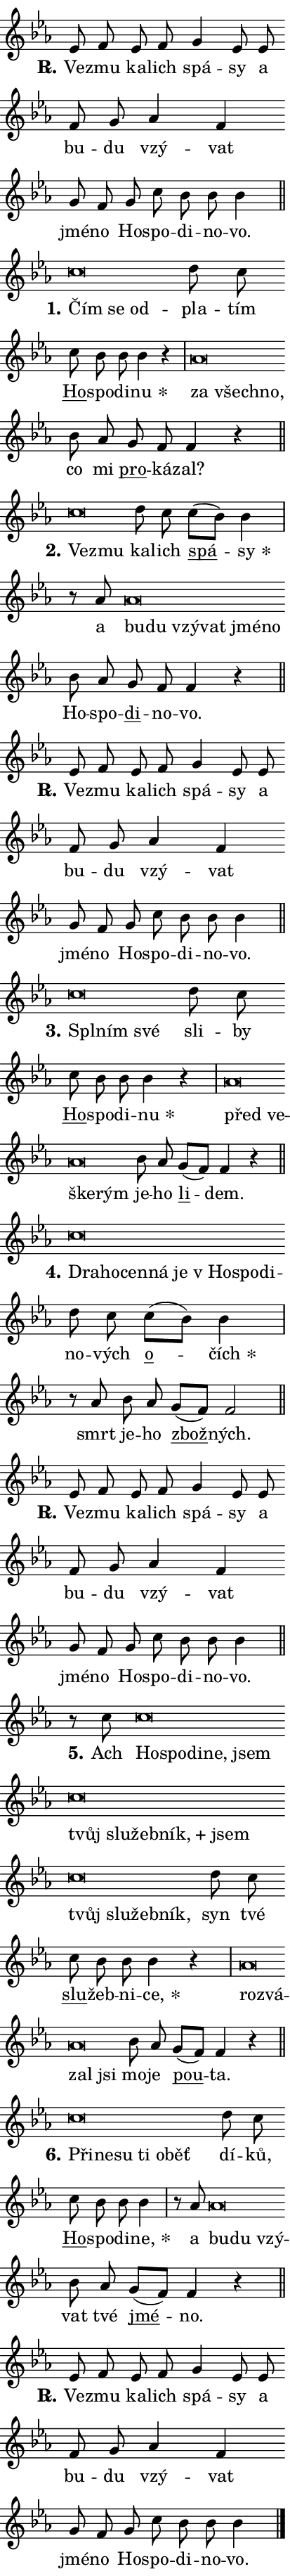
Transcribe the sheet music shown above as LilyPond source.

\version "2.24.0"
\header { tagline = "" }
\paper {
  indent = 0\cm
  top-margin = 0\cm
  right-margin = 0.13\cm % to fit lyric hyphens
  bottom-margin = 0\cm
  left-margin = 0\cm
  paper-width = 7\cm
  page-breaking = #ly:one-page-breaking
  system-system-spacing.basic-distance = #11
  score-system-spacing.basic-distance = #11
  ragged-last = ##f
}


%% Author: Thomas Morley
%% https://lists.gnu.org/archive/html/lilypond-user/2020-05/msg00002.html
#(define (line-position grob)
"Returns position of @var[grob} in current system:
   @code{'start}, if at first time-step
   @code{'end}, if at last time-step
   @code{'middle} otherwise
"
  (let* ((col (ly:item-get-column grob))
         (ln (ly:grob-object col 'left-neighbor))
         (rn (ly:grob-object col 'right-neighbor))
         (col-to-check-left (if (ly:grob? ln) ln col))
         (col-to-check-right (if (ly:grob? rn) rn col))
         (break-dir-left
           (and
             (ly:grob-property col-to-check-left 'non-musical #f)
             (ly:item-break-dir col-to-check-left)))
         (break-dir-right
           (and
             (ly:grob-property col-to-check-right 'non-musical #f)
             (ly:item-break-dir col-to-check-right))))
        (cond ((eqv? 1 break-dir-left) 'start)
              ((eqv? -1 break-dir-right) 'end)
              (else 'middle))))

#(define (tranparent-at-line-position vctor)
  (lambda (grob)
  "Relying on @code{line-position} select the relevant enry from @var{vctor}.
Used to determine transparency,"
    (case (line-position grob)
      ((end) (not (vector-ref vctor 0)))
      ((middle) (not (vector-ref vctor 1)))
      ((start) (not (vector-ref vctor 2))))))

noteHeadBreakVisibility =
#(define-music-function (break-visibility)(vector?)
"Makes @code{NoteHead}s transparent relying on @var{break-visibility}"
#{
  \override NoteHead.transparent =
    #(tranparent-at-line-position break-visibility)
#})

#(define delete-ledgers-for-transparent-note-heads
  (lambda (grob)
    "Reads whether a @code{NoteHead} is transparent.
If so this @code{NoteHead} is removed from @code{'note-heads} from
@var{grob}, which is supposed to be @code{LedgerLineSpanner}.
As a result ledgers are not printed for this @code{NoteHead}"
    (let* ((nhds-array (ly:grob-object grob 'note-heads))
           (nhds-list
             (if (ly:grob-array? nhds-array)
                 (ly:grob-array->list nhds-array)
                 '()))
           ;; Relies on the transparent-property being done before
           ;; Staff.LedgerLineSpanner.after-line-breaking is executed.
           ;; This is fragile ...
           (to-keep
             (remove
               (lambda (nhd)
                 (ly:grob-property nhd 'transparent #f))
               nhds-list)))
      ;; TODO find a better method to iterate over grob-arrays, similiar
      ;; to filter/remove etc for lists
      ;; For now rebuilt from scratch
      (set! (ly:grob-object grob 'note-heads)  '())
      (for-each
        (lambda (nhd)
          (ly:pointer-group-interface::add-grob grob 'note-heads nhd))
        to-keep))))

squashNotes = {
  \override NoteHead.X-extent = #'(-0.2 . 0.2)
  \override NoteHead.Y-extent = #'(-0.75 . 0)
  \override NoteHead.stencil =
    #(lambda (grob)
       (let ((pos (ly:grob-property grob 'staff-position)))
         (begin
           (if (< pos -7) (display "ERROR: Lower brevis then expected\n") (display "OK: Expected brevis position\n"))
           (if (<= pos -6) ly:text-interface::print ly:note-head::print))))
}
unSquashNotes = {
  \revert NoteHead.X-extent
  \revert NoteHead.Y-extent
  \revert NoteHead.stencil
}

hideNotes = \noteHeadBreakVisibility #begin-of-line-visible
unHideNotes = \noteHeadBreakVisibility #all-visible

% work-around for resetting accidentals
% https://lilypond.org/doc/v2.23/Documentation/notation/displaying-rhythms#unmetered-music
cadenzaMeasure = {
  \cadenzaOff
  \partial 1024 s1024
  \cadenzaOn
}

#(define-markup-command (accent layout props text) (markup?)
  "Underline accented syllable"
  (interpret-markup layout props
    #{\markup \override #'(offset . 4.3) \underline { #text }#}))

responsum = \markup \concat {
  "R" \hspace #-1.05 \path #0.1 #'((moveto 0 0.07) (lineto 0.9 0.8)) \hspace #0.05 "."
}

spaceSize = #0.6828661417322834 % exact space size for TeX Gyre Schola

\layout {
  \context {
    \Staff
    \remove "Time_signature_engraver"
    \override LedgerLineSpanner.after-line-breaking = #delete-ledgers-for-transparent-note-heads
  }
  \context {
    \Lyrics {
      \override LyricSpace.minimum-distance = \spaceSize
      \override LyricText.font-name = #"TeX Gyre Schola"
      \override LyricText.font-size = 1
      \override StanzaNumber.font-name = #"TeX Gyre Schola Bold"
      \override StanzaNumber.font-size = 1
    }
  }
  \context {
    \Score 
    \override NoteHead.text =
      #(lambda (grob) 
        (let ((pos (ly:grob-property grob 'staff-position)))
          #{\markup {
            \combine
              \halign #-0.55 \raise #(if (= pos -6) 0 0.5) \override #'(thickness . 2) \draw-line #'(3.2 . 0)
              \musicglyph "noteheads.sM1"
          }#}))
  }
}

% magnetic-lyrics.ily
%
%   written by
%     Jean Abou Samra <jean@abou-samra.fr>
%     Werner Lemberg <wl@gnu.org>
%
%   adapted by
%     Jiri Hon <jiri.hon@gmail.com>
%
% Version 2022-Apr-15

% https://www.mail-archive.com/lilypond-user@gnu.org/msg149350.html

#(define (Left_hyphen_pointer_engraver context)
   "Collect syllable-hyphen-syllable occurrences in lyrics and store
them in properties.  This engraver only looks to the left.  For
example, if the lyrics input is @code{foo -- bar}, it does the
following.

@itemize @bullet
@item
Set the @code{text} property of the @code{LyricHyphen} grob between
@q{foo} and @q{bar} to @code{foo}.

@item
Set the @code{left-hyphen} property of the @code{LyricText} grob with
text @q{foo} to the @code{LyricHyphen} grob between @q{foo} and
@q{bar}.
@end itemize

Use this auxiliary engraver in combination with the
@code{lyric-@/text::@/apply-@/magnetic-@/offset!} hook."
   (let ((hyphen #f)
         (text #f))
     (make-engraver
      (acknowledgers
       ((lyric-syllable-interface engraver grob source-engraver)
        (set! text grob)))
      (end-acknowledgers
       ((lyric-hyphen-interface engraver grob source-engraver)
        ;(when (not (grob::has-interface grob 'lyric-space-interface))
          (set! hyphen grob)));)
      ((stop-translation-timestep engraver)
       (when (and text hyphen)
         (ly:grob-set-object! text 'left-hyphen hyphen))
       (set! text #f)
       (set! hyphen #f)))))

#(define (lyric-text::apply-magnetic-offset! grob)
   "If the space between two syllables is less than the value in
property @code{LyricText@/.details@/.squash-threshold}, move the right
syllable to the left so that it gets concatenated with the left
syllable.

Use this function as a hook for
@code{LyricText@/.after-@/line-@/breaking} if the
@code{Left_@/hyphen_@/pointer_@/engraver} is active."
   (let ((hyphen (ly:grob-object grob 'left-hyphen #f)))
     (when hyphen
       (let ((left-text (ly:spanner-bound hyphen LEFT)))
         (when (grob::has-interface left-text 'lyric-syllable-interface)
           (let* ((common (ly:grob-common-refpoint grob left-text X))
                  (this-x-ext (ly:grob-extent grob common X))
                  (left-x-ext
                   (begin
                     ;; Trigger magnetism for left-text.
                     (ly:grob-property left-text 'after-line-breaking)
                     (ly:grob-extent left-text common X)))
                  ;; `delta` is the gap width between two syllables.
                  (delta (- (interval-start this-x-ext)
                            (interval-end left-x-ext)))
                  (details (ly:grob-property grob 'details))
                  (threshold (assoc-get 'squash-threshold details 0.2)))
             (when (< delta threshold)
               (let* (;; We have to manipulate the input text so that
                      ;; ligatures crossing syllable boundaries are not
                      ;; disabled.  For languages based on the Latin
                      ;; script this is essentially a beautification.
                      ;; However, for non-Western scripts it can be a
                      ;; necessity.
                      (lt (ly:grob-property left-text 'text))
                      (rt (ly:grob-property grob 'text))
                      (is-space (grob::has-interface hyphen 'lyric-space-interface))
                      (space (if is-space " " ""))
                      (extra-delta (if is-space spaceSize 0))
                      ;; Append new syllable.
                      (ltrt-space (if (and (string? lt) (string? rt))
                                (string-append lt space rt)
                                (make-concat-markup (list lt space rt))))
                      ;; Right-align `ltrt` to the right side.
                      (ltrt-space-markup (grob-interpret-markup
                               grob
                               (make-translate-markup
                                (cons (interval-length this-x-ext) 0)
                                (make-right-align-markup ltrt-space)))))
                 (begin
                   ;; Don't print `left-text`.
                   (ly:grob-set-property! left-text 'stencil #f)
                   ;; Set text and stencil (which holds all collected
                   ;; syllables so far) and shift it to the left.
                   (ly:grob-set-property! grob 'text ltrt-space)
                   (ly:grob-set-property! grob 'stencil ltrt-space-markup)
                   (ly:grob-translate-axis! grob (- (- delta extra-delta)) X))))))))))


#(define (lyric-hyphen::displace-bounds-first grob)
   ;; Make very sure this callback isn't triggered too early.
   (let ((left (ly:spanner-bound grob LEFT))
         (right (ly:spanner-bound grob RIGHT)))
     (ly:grob-property left 'after-line-breaking)
     (ly:grob-property right 'after-line-breaking)
     (ly:lyric-hyphen::print grob)))

squashThreshold = #0.4

\layout {
  \context {
    \Lyrics
    \consists #Left_hyphen_pointer_engraver
    \override LyricText.after-line-breaking =
      #lyric-text::apply-magnetic-offset!
    \override LyricHyphen.stencil = #lyric-hyphen::displace-bounds-first
    \override LyricText.details.squash-threshold = \squashThreshold
    \override LyricHyphen.minimum-distance = 0
    \override LyricHyphen.minimum-length = \squashThreshold
  }
}

squashText = \override LyricText.details.squash-threshold = 9999
unSquashText = \override LyricText.details.squash-threshold = \squashThreshold

leftText = \override LyricText.self-alignment-X = #LEFT
unLeftText = \revert LyricText.self-alignment-X

starOffset = #(lambda (grob) 
                (let ((x_offset (ly:self-alignment-interface::aligned-on-x-parent grob)))
                  (if (= x_offset 0) 0 (+ x_offset 1.2))))

star = #(define-music-function (syllable)(string?)
"Append star separator at the end of a syllable"
#{
  \once \override LyricText.X-offset = #starOffset
  \lyricmode { \markup {
    #syllable
    \override #'((font-name . "TeX Gyre Schola Bold")) \hspace #0.2 \lower #0.65 \larger "*"
  } }
#})

starAccent = #(define-music-function (syllable)(string?)
"Append star separator at the end of a syllable and make accent"
#{
  \once \override LyricText.X-offset = #starOffset
  \lyricmode { \markup {
    \accent #syllable
    \override #'((font-name . "TeX Gyre Schola Bold")) \hspace #0.2 \lower #0.65 \larger "*"
  } }
#})

breath = #(define-music-function (syllable)(string?)
"Append breathing indicator at the end of a syllable"
#{
  \lyricmode { \markup { #syllable "+" } }
#})

optionalBreath = #(define-music-function (syllable)(string?)
"Append optional breathing indicator at the end of a syllable"
#{
  \lyricmode { \markup { #syllable "(+)" } }
#})


\score {
    <<
        \new Voice = "melody" { \cadenzaOn \key es \major \relative { es'8 f es f g4 es8 es \bar "" f g \bar "" as4 f \bar "" g8 f g c bes bes bes4 \cadenzaMeasure \bar "||" \break } }
        \new Lyrics \lyricsto "melody" { \lyricmode { \set stanza = \responsum
Ve -- zmu ka -- lich spá -- sy a bu -- du vzý -- vat jmé -- no Ho -- spo -- di -- no -- vo. } }
    >>
    \layout {}
}

\score {
    <<
        \new Voice = "melody" { \cadenzaOn \key es \major \relative { \squashNotes c''\breve*1/16 \hideNotes \breve*1/16 \breve*1/16 \bar "" \unHideNotes \unSquashNotes d8 c \bar "" c bes bes bes4 r \cadenzaMeasure \bar "|" \squashNotes as\breve*1/16 \hideNotes \breve*1/16 \breve*1/16 \bar "" \unHideNotes \unSquashNotes bes8 as \bar "" g f f4 r \cadenzaMeasure \bar "||" \break } }
        \new Lyrics \lyricsto "melody" { \lyricmode { \set stanza = "1."
\leftText Čím \squashText se od -- \unLeftText \unSquashText pla -- tím \markup \accent Ho -- spo -- di -- \star nu \leftText za \squashText všech -- no, \unLeftText \unSquashText co mi \markup \accent pro -- ká -- zal? } }
    >>
    \layout {}
}

\score {
    <<
        \new Voice = "melody" { \cadenzaOn \key es \major \relative { \squashNotes c''\breve*1/16 \hideNotes \breve*1/16 \bar "" \unHideNotes \unSquashNotes d8 c \bar "" c[( bes)] bes4 \cadenzaMeasure \bar "|" r8 as8 \squashNotes as\breve*1/16 \hideNotes \breve*1/16 \bar "" \breve*1/16 \bar "" \breve*1/16 \bar "" \breve*1/16 \breve*1/16 \bar "" \unHideNotes \unSquashNotes bes8 as \bar "" g f f4 r \cadenzaMeasure \bar "||" \break } }
        \new Lyrics \lyricsto "melody" { \lyricmode { \set stanza = "2."
\leftText Ve -- \squashText zmu \unLeftText \unSquashText ka -- lich \markup \accent spá -- \star sy a \leftText bu -- \squashText du vzý -- vat jmé -- no \unLeftText \unSquashText Ho -- spo -- \markup \accent di -- no -- vo. } }
    >>
    \layout {}
}

\score {
    <<
        \new Voice = "melody" { \cadenzaOn \key es \major \relative { es'8 f es f g4 es8 es \bar "" f g \bar "" as4 f \bar "" g8 f g c bes bes bes4 \cadenzaMeasure \bar "||" \break } }
        \new Lyrics \lyricsto "melody" { \lyricmode { \set stanza = \responsum
Ve -- zmu ka -- lich spá -- sy a bu -- du vzý -- vat jmé -- no Ho -- spo -- di -- no -- vo. } }
    >>
    \layout {}
}

\score {
    <<
        \new Voice = "melody" { \cadenzaOn \key es \major \relative { \squashNotes c''\breve*1/16 \hideNotes \breve*1/16 \breve*1/16 \bar "" \unHideNotes \unSquashNotes d8 c \bar "" c bes bes bes4 r \cadenzaMeasure \bar "|" \squashNotes as\breve*1/16 \hideNotes \breve*1/16 \bar "" \breve*1/16 \breve*1/16 \bar "" \unHideNotes \unSquashNotes bes8 as \bar "" g[( f)] f4 r \cadenzaMeasure \bar "||" \break } }
        \new Lyrics \lyricsto "melody" { \lyricmode { \set stanza = "3."
\leftText Spl -- \squashText ním své \unLeftText \unSquashText sli -- by \markup \accent Ho -- spo -- di -- \star nu \leftText před \squashText ve -- ške -- rým \unLeftText \unSquashText je -- ho \markup \accent li -- dem. } }
    >>
    \layout {}
}

\score {
    <<
        \new Voice = "melody" { \cadenzaOn \key es \major \relative { \squashNotes c''\breve*1/16 \hideNotes \breve*1/16 \bar "" \breve*1/16 \bar "" \breve*1/16 \bar "" \breve*1/16 \bar "" \breve*1/16 \bar "" \breve*1/16 \breve*1/16 \bar "" \unHideNotes \unSquashNotes d8 c \bar "" c[( bes)] bes4 \cadenzaMeasure \bar "|" r8 as8 bes8 as \bar "" g[( f)] f2 \cadenzaMeasure \bar "||" \break } }
        \new Lyrics \lyricsto "melody" { \lyricmode { \set stanza = "4."
\leftText Dra -- \squashText ho -- cen -- ná je "v Ho" -- spo -- di -- \unLeftText \unSquashText no -- vých \markup \accent o -- \star čích smrt je -- ho \markup \accent zbož -- ných. } }
    >>
    \layout {}
}

\score {
    <<
        \new Voice = "melody" { \cadenzaOn \key es \major \relative { es'8 f es f g4 es8 es \bar "" f g \bar "" as4 f \bar "" g8 f g c bes bes bes4 \cadenzaMeasure \bar "||" \break } }
        \new Lyrics \lyricsto "melody" { \lyricmode { \set stanza = \responsum
Ve -- zmu ka -- lich spá -- sy a bu -- du vzý -- vat jmé -- no Ho -- spo -- di -- no -- vo. } }
    >>
    \layout {}
}

\score {
    <<
        \new Voice = "melody" { \cadenzaOn \key es \major \relative { r8 c''8 \squashNotes c\breve*1/16 \hideNotes \breve*1/16 \bar "" \breve*1/16 \bar "" \breve*1/16 \bar "" \breve*1/16 \bar "" \breve*1/16 \bar "" \breve*1/16 \bar "" \breve*1/16 \bar "" \breve*1/16 \bar "" \breve*1/16 \bar "" \breve*1/16 \bar "" \breve*1/16 \bar "" \breve*1/16 \breve*1/16 \bar "" \unHideNotes \unSquashNotes d8 c \bar "" c bes bes bes4 r \cadenzaMeasure \bar "|" \squashNotes as\breve*1/16 \hideNotes \breve*1/16 \bar "" \breve*1/16 \breve*1/16 \bar "" \unHideNotes \unSquashNotes bes8 as \bar "" g[( f)] f4 r \cadenzaMeasure \bar "||" \break } }
        \new Lyrics \lyricsto "melody" { \lyricmode { \set stanza = "5."
Ach \leftText Ho -- \squashText spo -- di -- ne, jsem tvůj slu -- žeb -- \breath "ník," jsem tvůj slu -- žeb -- ník, \unLeftText \unSquashText syn tvé \markup \accent slu -- žeb -- ni -- \star ce, \leftText roz -- \squashText vá -- zal jsi \unLeftText \unSquashText mo -- je \markup \accent pou -- ta. } }
    >>
    \layout {}
}

\score {
    <<
        \new Voice = "melody" { \cadenzaOn \key es \major \relative { \squashNotes c''\breve*1/16 \hideNotes \breve*1/16 \bar "" \breve*1/16 \bar "" \breve*1/16 \bar "" \breve*1/16 \breve*1/16 \bar "" \unHideNotes \unSquashNotes d8 c \bar "" c bes bes bes4 \cadenzaMeasure \bar "|" r8 as8 \squashNotes as\breve*1/16 \hideNotes \breve*1/16 \breve*1/16 \bar "" \unHideNotes \unSquashNotes bes8 as \bar "" g[( f)] f4 r \cadenzaMeasure \bar "||" \break } }
        \new Lyrics \lyricsto "melody" { \lyricmode { \set stanza = "6."
\leftText Při -- \squashText ne -- su ti o -- běť \unLeftText \unSquashText dí -- ků, \markup \accent Ho -- spo -- di -- \star ne, a \leftText bu -- \squashText du vzý -- \unLeftText \unSquashText vat tvé \markup \accent jmé -- no. } }
    >>
    \layout {}
}

\score {
    <<
        \new Voice = "melody" { \cadenzaOn \key es \major \relative { es'8 f es f g4 es8 es \bar "" f g \bar "" as4 f \bar "" g8 f g c bes bes bes4 \cadenzaMeasure \bar "||" \break } \bar "|." }
        \new Lyrics \lyricsto "melody" { \lyricmode { \set stanza = \responsum
Ve -- zmu ka -- lich spá -- sy a bu -- du vzý -- vat jmé -- no Ho -- spo -- di -- no -- vo. } }
    >>
    \layout {}
}
